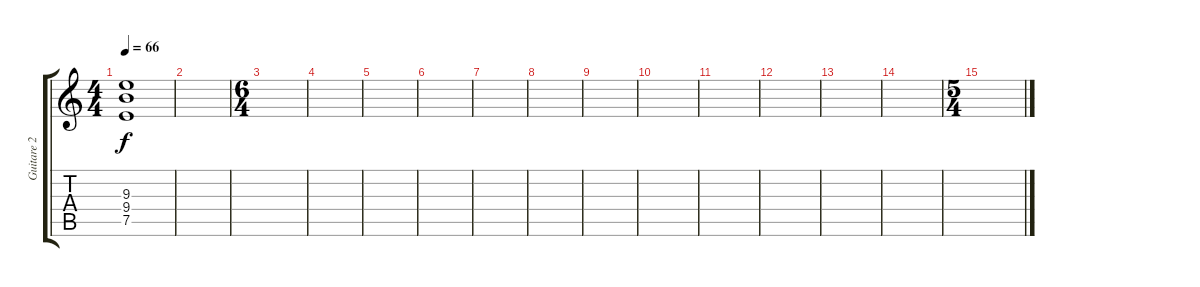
\track ("Guitare 2" "Guitare 2") {instrument distortionguitar}
\staff {score tabs}
\tuning (E4 B3 G3 D3 A2 E2) {hide}
\ts (4 4)
\tempo 66
\clef g2
\ks c
(9.3{t} 9.4{t} 7.5{t}).1{dy f} |
|
\ts (6 4)
|
|
|
|
|
|
|
|
|
|
|
|
\ts (5 4)
